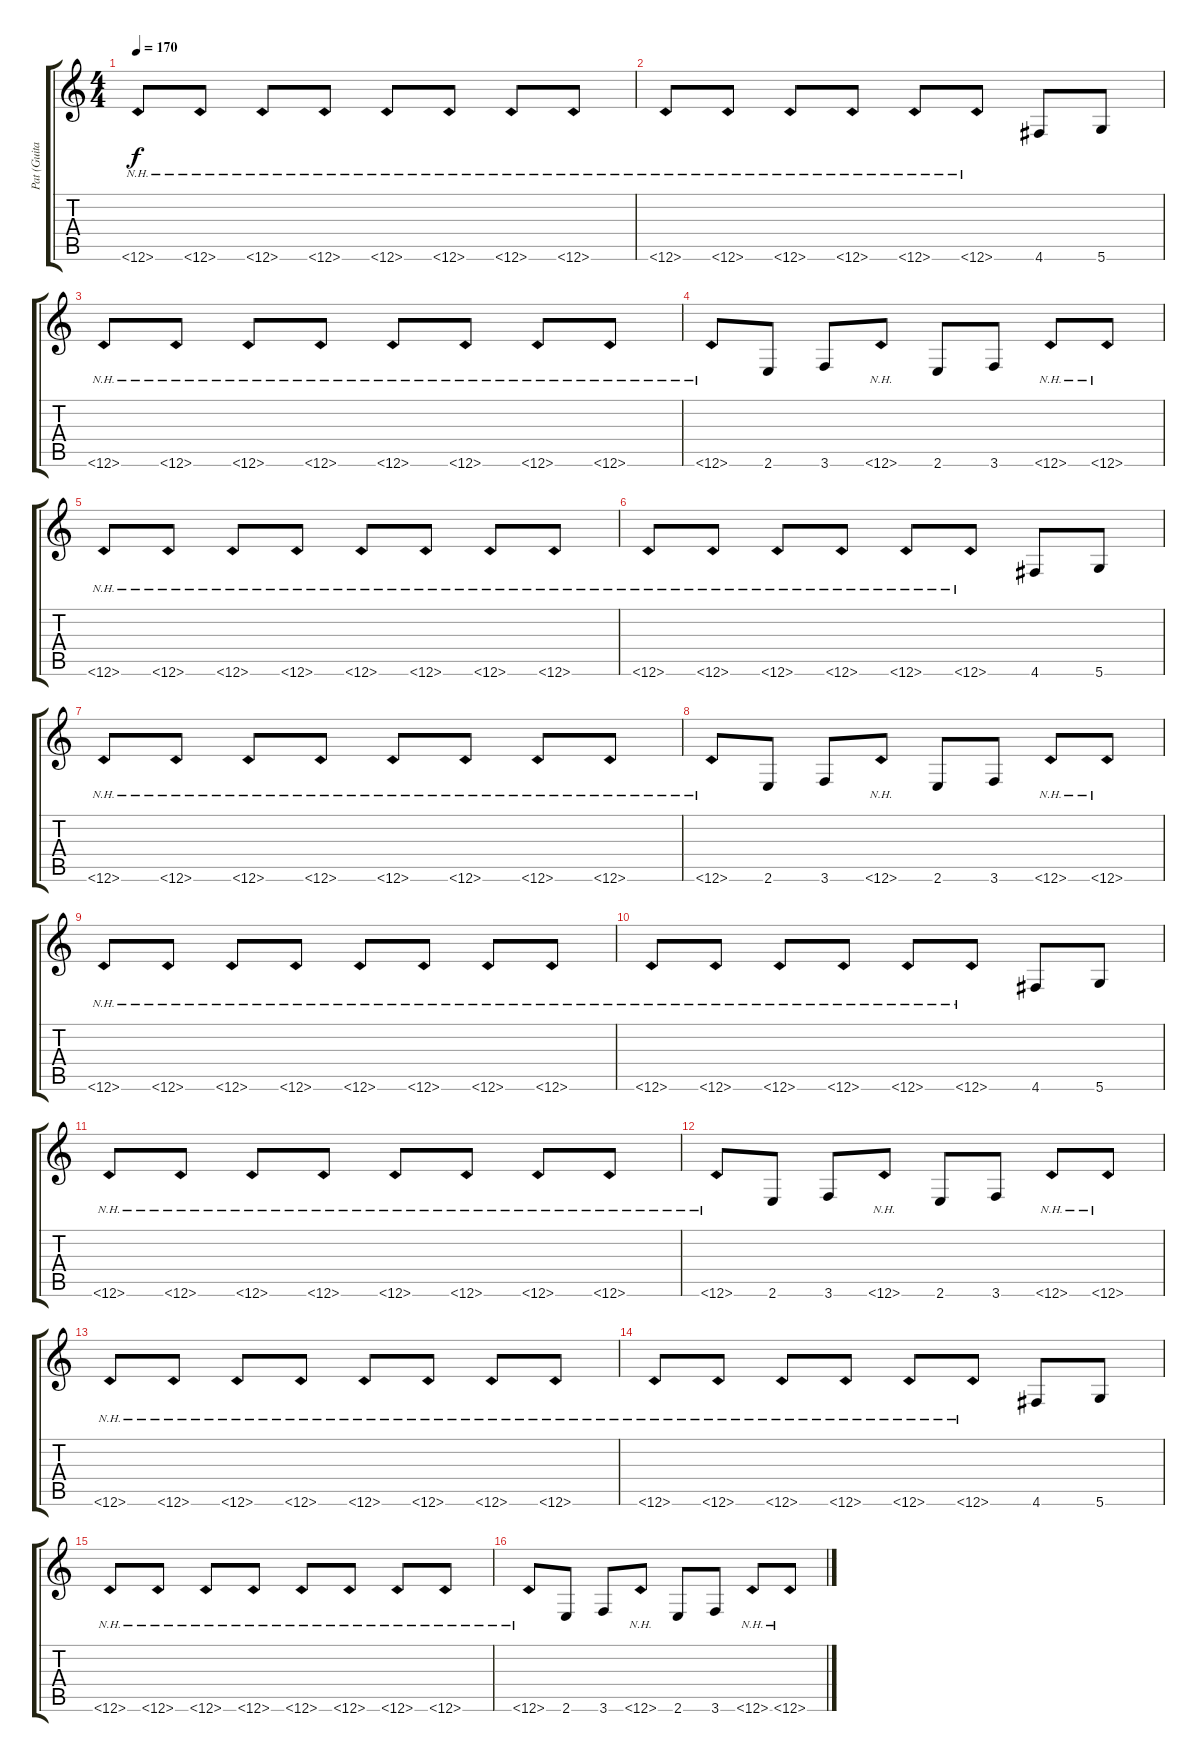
\track ("Pat (Guitar Dist.)" "Pat (Guita") {instrument overdrivenguitar}
\staff {score tabs}
\tuning (E4 B3 G3 D3 A2 D2) {hide}
\ts (4 4)
\tempo 170
\clef g2
\ks c
0.6{nh}.8{dy f} 0.6{nh}.8 0.6{nh}.8 0.6{nh}.8 0.6{nh}.8 0.6{nh}.8 0.6{nh}.8 0.6{nh}.8 |
0.6{nh}.8 0.6{nh}.8 0.6{nh}.8 0.6{nh}.8 0.6{nh}.8 0.6{nh}.8 4.6.8 5.6.8 |
0.6{nh}.8 0.6{nh}.8 0.6{nh}.8 0.6{nh}.8 0.6{nh}.8 0.6{nh}.8 0.6{nh}.8 0.6{nh}.8 |
0.6{nh}.8 2.6.8 3.6.8 0.6{nh}.8 2.6.8 3.6.8 0.6{nh}.8 0.6{nh}.8 |
0.6{nh}.8 0.6{nh}.8 0.6{nh}.8 0.6{nh}.8 0.6{nh}.8 0.6{nh}.8 0.6{nh}.8 0.6{nh}.8 |
0.6{nh}.8 0.6{nh}.8 0.6{nh}.8 0.6{nh}.8 0.6{nh}.8 0.6{nh}.8 4.6.8 5.6.8 |
0.6{nh}.8 0.6{nh}.8 0.6{nh}.8 0.6{nh}.8 0.6{nh}.8 0.6{nh}.8 0.6{nh}.8 0.6{nh}.8 |
0.6{nh}.8 2.6.8 3.6.8 0.6{nh}.8 2.6.8 3.6.8 0.6{nh}.8 0.6{nh}.8 |
0.6{nh}.8 0.6{nh}.8 0.6{nh}.8 0.6{nh}.8 0.6{nh}.8 0.6{nh}.8 0.6{nh}.8 0.6{nh}.8 |
0.6{nh}.8 0.6{nh}.8 0.6{nh}.8 0.6{nh}.8 0.6{nh}.8 0.6{nh}.8 4.6.8 5.6.8 |
0.6{nh}.8 0.6{nh}.8 0.6{nh}.8 0.6{nh}.8 0.6{nh}.8 0.6{nh}.8 0.6{nh}.8 0.6{nh}.8 |
0.6{nh}.8 2.6.8 3.6.8 0.6{nh}.8 2.6.8 3.6.8 0.6{nh}.8 0.6{nh}.8 |
0.6{nh}.8 0.6{nh}.8 0.6{nh}.8 0.6{nh}.8 0.6{nh}.8 0.6{nh}.8 0.6{nh}.8 0.6{nh}.8 |
0.6{nh}.8 0.6{nh}.8 0.6{nh}.8 0.6{nh}.8 0.6{nh}.8 0.6{nh}.8 4.6.8 5.6.8 |
0.6{nh}.8 0.6{nh}.8 0.6{nh}.8 0.6{nh}.8 0.6{nh}.8 0.6{nh}.8 0.6{nh}.8 0.6{nh}.8 |
0.6{nh}.8 2.6.8 3.6.8 0.6{nh}.8 2.6.8 3.6.8 0.6{nh}.8 0.6{nh}.8
